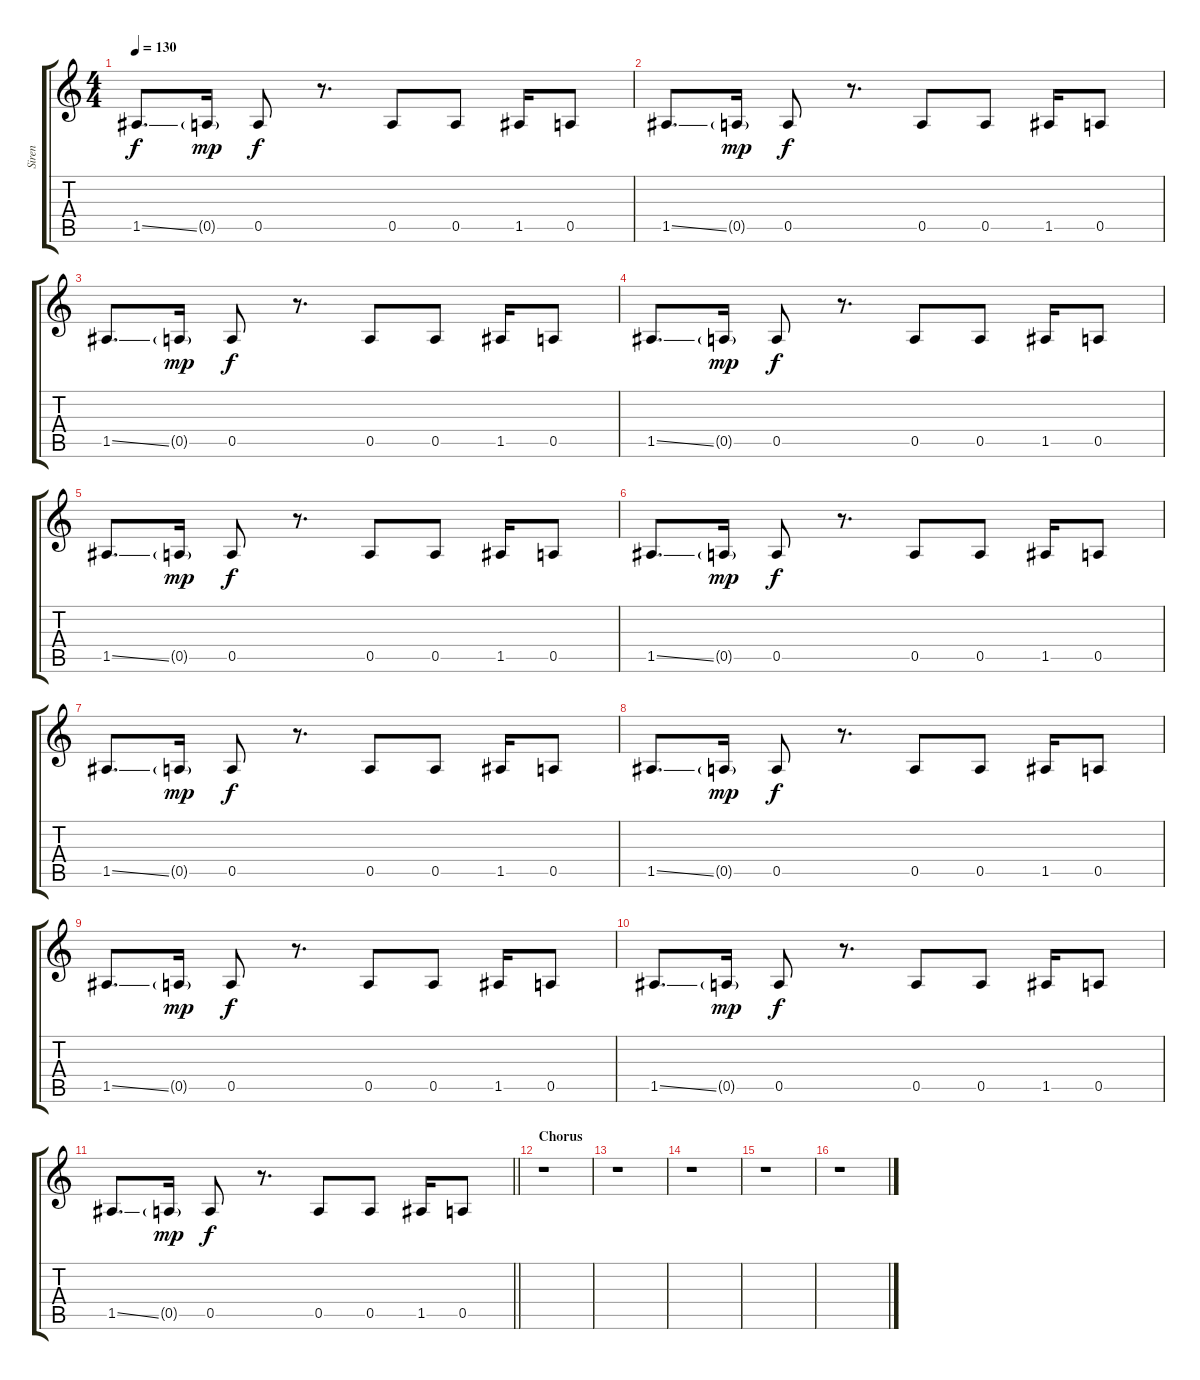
\track ("Siren" "Siren") {instrument overdrivenguitar}
\staff {score tabs}
\tuning (E4 B3 G3 D3 A2 E2) {hide}
\ts (4 4)
\tempo 130
\clef g2
\ks c
1.5{ss}.8{d dy f} 0.5{g}.16{dy mp} 0.5.8{dy f} r.8{d} 0.5.8 0.5.8 1.5.16 0.5.8 |
1.5{ss}.8{d} 0.5{g}.16{dy mp} 0.5.8{dy f} r.8{d} 0.5.8 0.5.8 1.5.16 0.5.8 |
1.5{ss}.8{d} 0.5{g}.16{dy mp} 0.5.8{dy f} r.8{d} 0.5.8 0.5.8 1.5.16 0.5.8 |
1.5{ss}.8{d} 0.5{g}.16{dy mp} 0.5.8{dy f} r.8{d} 0.5.8 0.5.8 1.5.16 0.5.8 |
1.5{ss}.8{d} 0.5{g}.16{dy mp} 0.5.8{dy f} r.8{d} 0.5.8 0.5.8 1.5.16 0.5.8 |
1.5{ss}.8{d} 0.5{g}.16{dy mp} 0.5.8{dy f} r.8{d} 0.5.8 0.5.8 1.5.16 0.5.8 |
1.5{ss}.8{d} 0.5{g}.16{dy mp} 0.5.8{dy f} r.8{d} 0.5.8 0.5.8 1.5.16 0.5.8 |
1.5{ss}.8{d} 0.5{g}.16{dy mp} 0.5.8{dy f} r.8{d} 0.5.8 0.5.8 1.5.16 0.5.8 |
1.5{ss}.8{d} 0.5{g}.16{dy mp} 0.5.8{dy f} r.8{d} 0.5.8 0.5.8 1.5.16 0.5.8 |
1.5{ss}.8{d} 0.5{g}.16{dy mp} 0.5.8{dy f} r.8{d} 0.5.8 0.5.8 1.5.16 0.5.8 |
\barLineRight lightlight
1.5{ss}.8{d} 0.5{g}.16{dy mp} 0.5.8{dy f} r.8{d} 0.5.8 0.5.8 1.5.16 0.5.8 |
\section ("" "Chorus")
r.1 |
r.1 |
r.1 |
r.1 |
r.1
